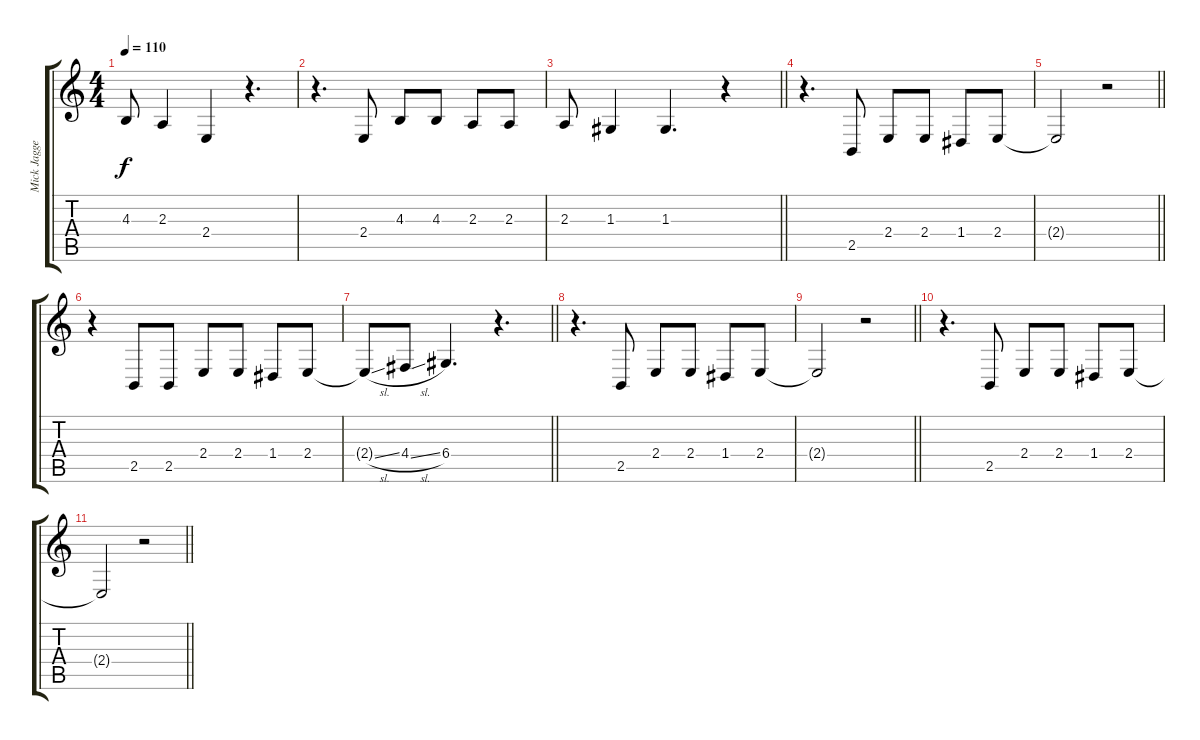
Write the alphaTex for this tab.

\track ("Mick Jagger" "Mick Jagge") {instrument trombone}
\staff {score tabs}
\tuning (E4 B3 G3 D3 A2 E2) {hide}
\ts (4 4)
\tempo 110
\clef g2
\ks c
4.3.8{dy f} 2.3.4 2.4.4 r.4{d} |
r.4{d} 2.4.8 4.3.8 4.3.8 2.3.8 2.3.8 |
\barLineRight lightlight
2.3.8 1.3.4 1.3.4{d} r.4 |
r.4{d} 2.5.8 2.4.8 2.4.8 1.4.8 2.4.8 |
\barLineRight lightlight
2.4{t}.2 r.2 |
r.4 2.5.8 2.5.8 2.4.8 2.4.8 1.4.8 2.4.8 |
\barLineRight lightlight
2.4{sl t}.8 4.4{sl}.8 6.4.4{d} r.4{d} |
r.4{d} 2.5.8 2.4.8 2.4.8 1.4.8 2.4.8 |
\barLineRight lightlight
2.4{t}.2 r.2 |
r.4{d} 2.5.8 2.4.8 2.4.8 1.4.8 2.4.8 |
\barLineRight lightlight
2.4{t}.2 r.2
